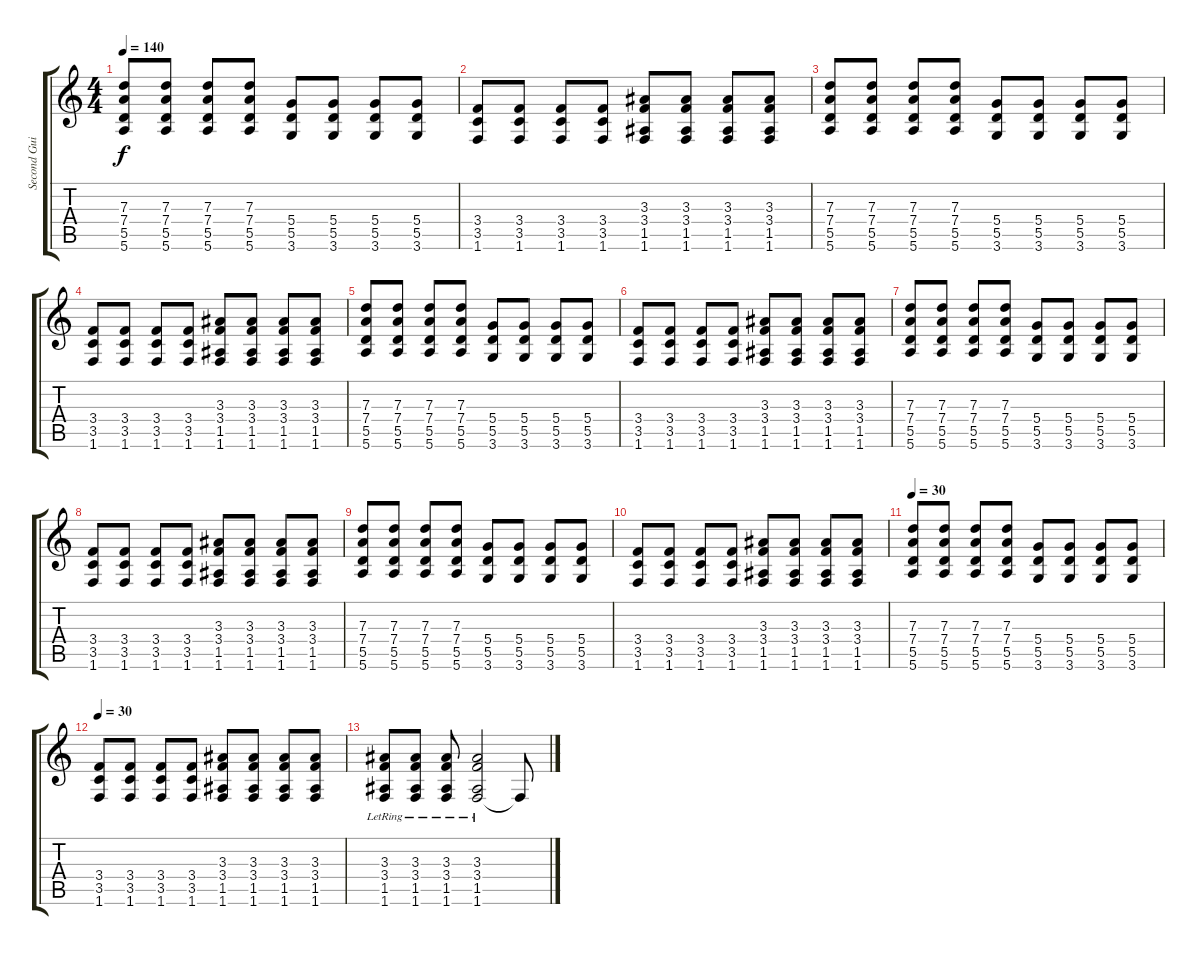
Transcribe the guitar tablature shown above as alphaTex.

\track ("Second Guitar" "Second Gui") {instrument distortionguitar}
\staff {score tabs}
\tuning (E4 B3 G3 D3 A2 E2) {hide}
\ts (4 4)
\tempo 140
\clef g2
\ks c
(7.3 7.4 5.5 5.6).8{dy f} (7.3 7.4 5.5 5.6).8 (7.3 7.4 5.5 5.6).8 (7.3 7.4 5.5 5.6).8 (5.4 5.5 3.6).8 (5.4 5.5 3.6).8 (5.4 5.5 3.6).8 (5.4 5.5 3.6).8 |
(3.4 3.5 1.6).8 (3.4 3.5 1.6).8 (3.4 3.5 1.6).8 (3.4 3.5 1.6).8 (3.3 3.4 1.5 1.6).8 (3.3 3.4 1.5 1.6).8 (3.3 3.4 1.5 1.6).8 (3.3 3.4 1.5 1.6).8 |
(7.3 7.4 5.5 5.6).8 (7.3 7.4 5.5 5.6).8 (7.3 7.4 5.5 5.6).8 (7.3 7.4 5.5 5.6).8 (5.4 5.5 3.6).8 (5.4 5.5 3.6).8 (5.4 5.5 3.6).8 (5.4 5.5 3.6).8 |
(3.4 3.5 1.6).8 (3.4 3.5 1.6).8 (3.4 3.5 1.6).8 (3.4 3.5 1.6).8 (3.3 3.4 1.5 1.6).8 (3.3 3.4 1.5 1.6).8 (3.3 3.4 1.5 1.6).8 (3.3 3.4 1.5 1.6).8 |
(7.3 7.4 5.5 5.6).8 (7.3 7.4 5.5 5.6).8 (7.3 7.4 5.5 5.6).8 (7.3 7.4 5.5 5.6).8 (5.4 5.5 3.6).8 (5.4 5.5 3.6).8 (5.4 5.5 3.6).8 (5.4 5.5 3.6).8 |
(3.4 3.5 1.6).8 (3.4 3.5 1.6).8 (3.4 3.5 1.6).8 (3.4 3.5 1.6).8 (3.3 3.4 1.5 1.6).8 (3.3 3.4 1.5 1.6).8 (3.3 3.4 1.5 1.6).8 (3.3 3.4 1.5 1.6).8 |
(7.3 7.4 5.5 5.6).8 (7.3 7.4 5.5 5.6).8 (7.3 7.4 5.5 5.6).8 (7.3 7.4 5.5 5.6).8 (5.4 5.5 3.6).8 (5.4 5.5 3.6).8 (5.4 5.5 3.6).8 (5.4 5.5 3.6).8 |
(3.4 3.5 1.6).8 (3.4 3.5 1.6).8 (3.4 3.5 1.6).8 (3.4 3.5 1.6).8 (3.3 3.4 1.5 1.6).8 (3.3 3.4 1.5 1.6).8 (3.3 3.4 1.5 1.6).8 (3.3 3.4 1.5 1.6).8 |
(7.3 7.4 5.5 5.6).8 (7.3 7.4 5.5 5.6).8 (7.3 7.4 5.5 5.6).8 (7.3 7.4 5.5 5.6).8 (5.4 5.5 3.6).8 (5.4 5.5 3.6).8 (5.4 5.5 3.6).8 (5.4 5.5 3.6).8 |
(3.4 3.5 1.6).8 (3.4 3.5 1.6).8 (3.4 3.5 1.6).8 (3.4 3.5 1.6).8 (3.3 3.4 1.5 1.6).8 (3.3 3.4 1.5 1.6).8 (3.3 3.4 1.5 1.6).8 (3.3 3.4 1.5 1.6).8 |
\tempo 30
(7.3 7.4 5.5 5.6).8 (7.3 7.4 5.5 5.6).8 (7.3 7.4 5.5 5.6).8 (7.3 7.4 5.5 5.6).8 (5.4 5.5 3.6).8 (5.4 5.5 3.6).8 (5.4 5.5 3.6).8 (5.4 5.5 3.6).8 |
\tempo 30
(3.4 3.5 1.6).8 (3.4 3.5 1.6).8 (3.4 3.5 1.6).8 (3.4 3.5 1.6).8 (3.3 3.4 1.5 1.6).8 (3.3 3.4 1.5 1.6).8 (3.3 3.4 1.5 1.6).8 (3.3 3.4 1.5 1.6).8 |
(3.3{lr} 3.4{lr} 1.5{lr} 1.6{lr}).8 (3.3{lr} 3.4{lr} 1.5{lr} 1.6{lr}).8 (3.3{lr} 3.4{lr} 1.5{lr} 1.6{lr}).8 (3.3{lr} 3.4{lr} 1.5{lr} 1.6{lr}).2 1.6{t}.8
